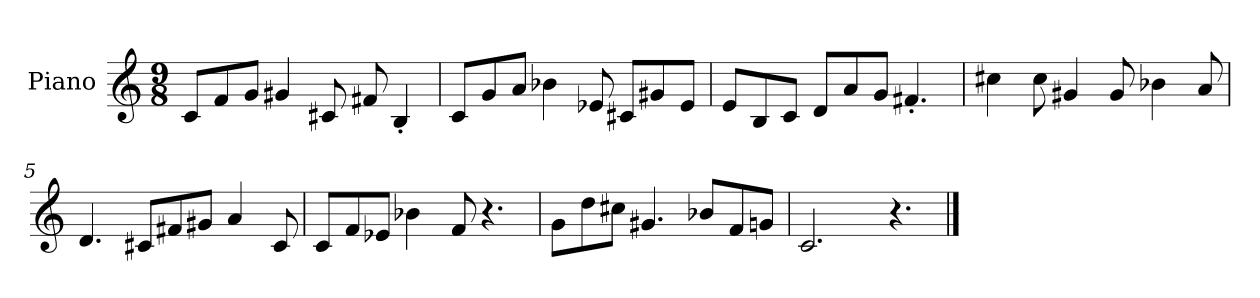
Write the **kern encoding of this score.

**kern
*part1
*staff1
*I"Piano
*I'Pno.
*clefG2
*k[]
*M9/8
*MM120
=1
8c/L
8f/
8g/J
4g#X/
8c#X/
8f#X/
4B'/
=2
8c/L
8g/
8a/J
4b-X\
8e-X/
8c#X/L
8g#X/
8e-/J
=3
8e/L
8B/
8c/J
8d/L
8a/
8g/J
4.f#X'/
=4
4cc#X\
8cc#\
4g#X/
8g#/
4b-X\
8a/
!!LO:LB:g=z
=5
4.d/
8c#X/L
8f#X/
8g#X/J
4a/
8c#/
=6
8c/L
8f/
8e-X/J
4b-X\
8f/
4.r
=7
8g\L
8dd\
8cc#X\J
4.g#X/
8b-X/L
8f/
8gn/J
=8
2.c/
4.r
==
*-
